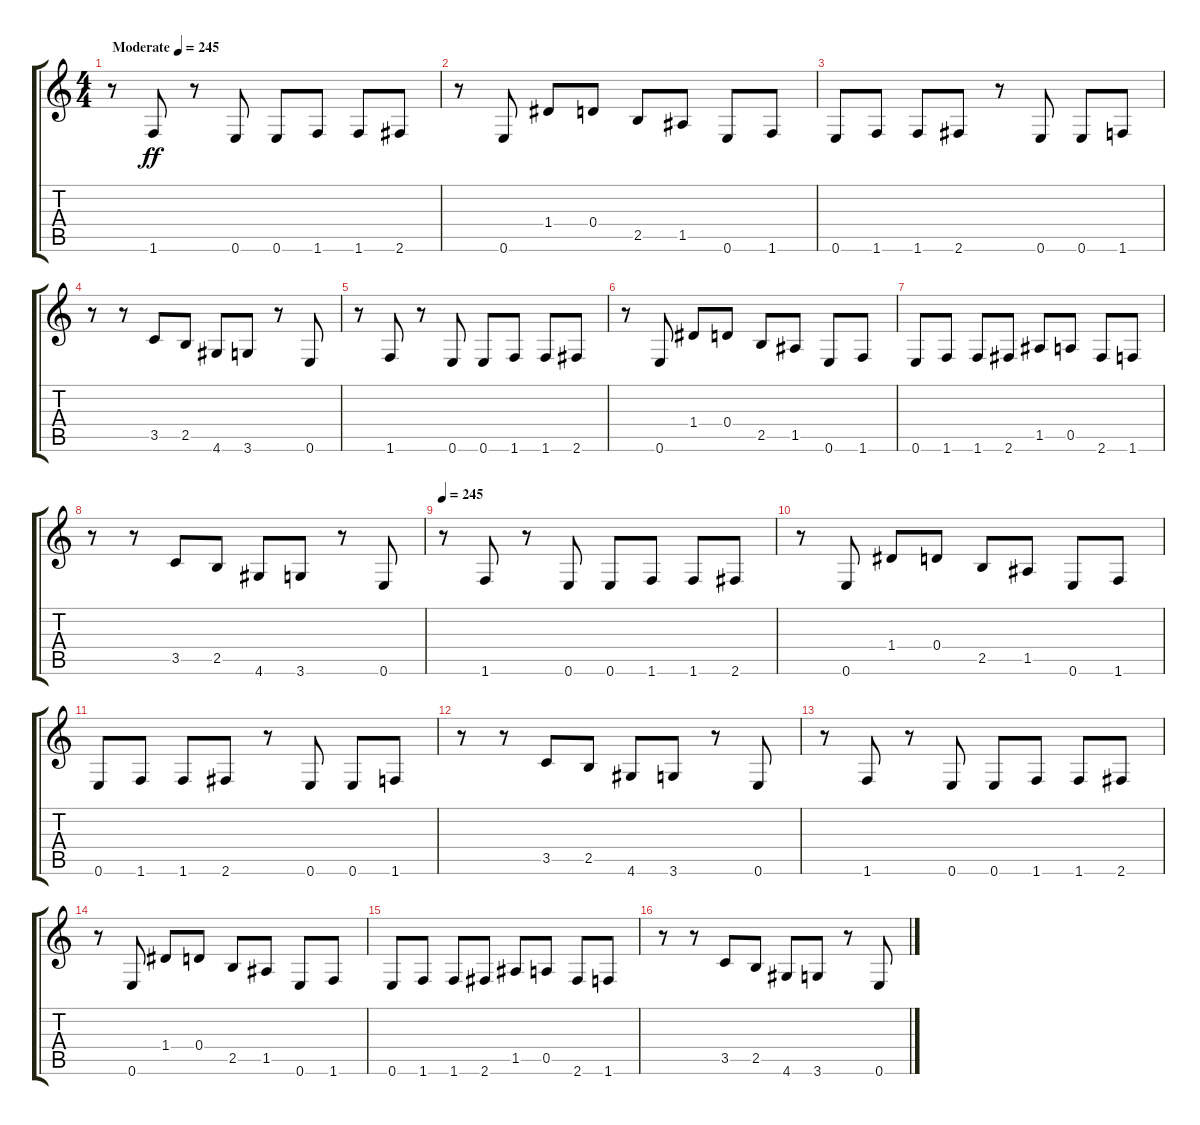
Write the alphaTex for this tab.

\track "" {instrument distortionguitar}
\staff {score tabs}
\tuning (E4 B3 G3 D3 A2 E2) {hide}
\ts (4 4)
\tempo (245 "Moderate")
\clef g2
\ks c
r.8{dy ff instrument distortionguitar} 1.6.8 r.8 0.6.8 0.6.8 1.6.8 1.6.8 2.6.8 |
r.8 0.6.8 1.4.8 0.4.8 2.5.8 1.5.8 0.6.8 1.6.8 |
0.6.8 1.6.8 1.6.8 2.6.8 r.8 0.6.8 0.6.8 1.6.8 |
r.8 r.8 3.5.8 2.5.8 4.6.8 3.6.8 r.8 0.6.8 |
r.8 1.6.8 r.8 0.6.8 0.6.8 1.6.8 1.6.8 2.6.8 |
r.8 0.6.8 1.4.8 0.4.8 2.5.8 1.5.8 0.6.8 1.6.8 |
0.6.8 1.6.8 1.6.8 2.6.8 1.5.8 0.5.8 2.6.8 1.6.8 |
r.8 r.8 3.5.8 2.5.8 4.6.8 3.6.8 r.8 0.6.8 |
\tempo 245
r.8 1.6.8 r.8 0.6.8 0.6.8 1.6.8 1.6.8 2.6.8 |
r.8 0.6.8 1.4.8 0.4.8 2.5.8 1.5.8 0.6.8 1.6.8 |
0.6.8 1.6.8 1.6.8 2.6.8 r.8 0.6.8 0.6.8 1.6.8 |
r.8 r.8 3.5.8 2.5.8 4.6.8 3.6.8 r.8 0.6.8 |
r.8 1.6.8 r.8 0.6.8 0.6.8 1.6.8 1.6.8 2.6.8 |
r.8 0.6.8 1.4.8 0.4.8 2.5.8 1.5.8 0.6.8 1.6.8 |
0.6.8 1.6.8 1.6.8 2.6.8 1.5.8 0.5.8 2.6.8 1.6.8 |
r.8 r.8 3.5.8 2.5.8 4.6.8 3.6.8 r.8 0.6.8
